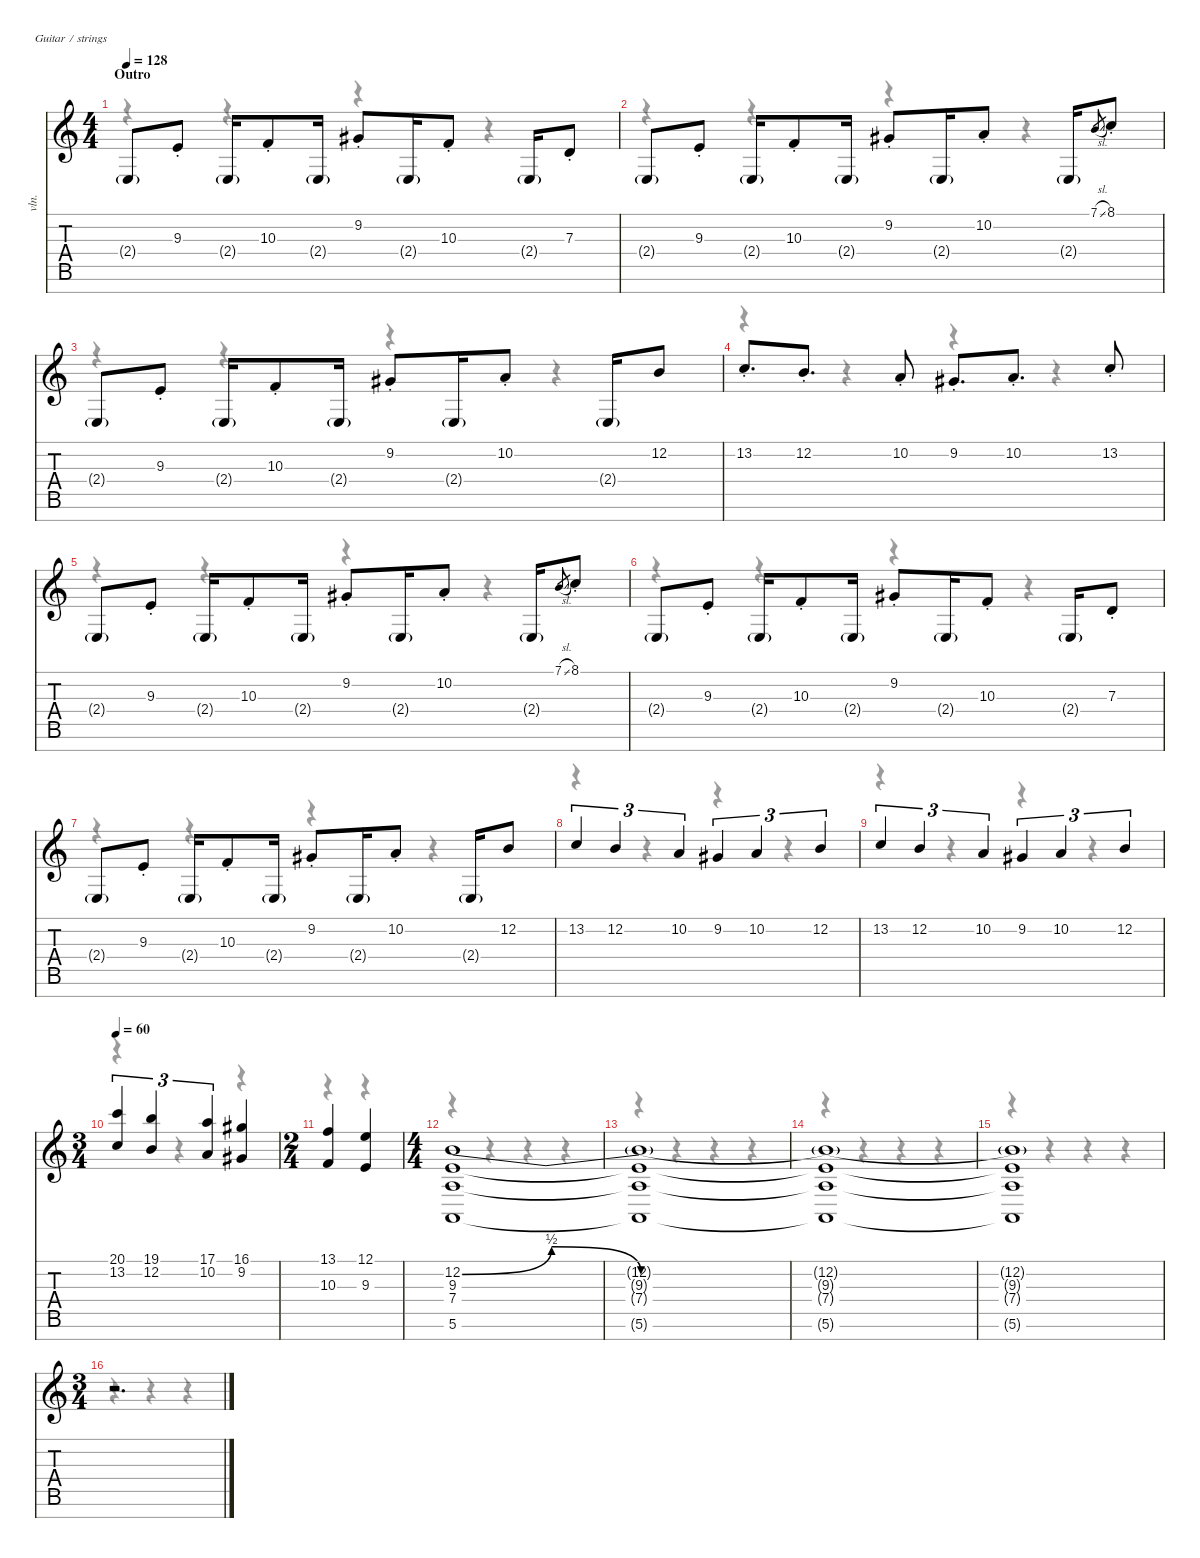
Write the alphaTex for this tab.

\defaultSystemsLayout 4
\hideDynamics
\bracketExtendMode nobrackets
\track ("Keys 3" "vln.") {instrument stringensemble2}
\staff {score tabs}
\tuning (E4 B3 G3 D3 A2 E2 B1)
\voice
\ts (4 4)
\section ("" "Outro")
\tempo 128
\clef g2
\ks c
2.4{g}.8{dy mf} 9.3{st}.8{dy f} 2.4{g}.16{dy mf} 10.3{st}.8{dy f} 2.4{g}.16{dy mf} 9.2{st acc #}.8{dy f} 2.4{g}.16{dy mf} 10.3{st}.8{dy f} 2.4{g}.16{dy mf} 7.3{st}.8{dy f} |
2.4{g}.8{dy mf} 9.3{st}.8{dy f} 2.4{g}.16{dy mf} 10.3{st}.8{dy f} 2.4{g}.16{dy mf} 9.2{st acc #}.8{dy f} 2.4{g}.16{dy mf} 10.2{st}.8{dy f} 2.4{g}.16{dy mf} 7.1{sl}.8{gr} 8.1{st}.8{dy f} |
2.4{g}.8{dy mf} 9.3{st}.8{dy f} 2.4{g}.16{dy mf} 10.3{st}.8{dy f} 2.4{g}.16{dy mf} 9.2{st acc #}.8{dy f} 2.4{g}.16{dy mf} 10.2{st}.8{dy f} 2.4{g}.16{dy mf} 12.2.8{dy f} |
13.2{st}.8{d} 12.2{st}.8{d} 10.2{st}.8 9.2{st acc #}.8{d} 10.2{st}.8{d} 13.2{st}.8 |
2.4{g}.8{dy mf} 9.3{st}.8{dy f} 2.4{g}.16{dy mf} 10.3{st}.8{dy f} 2.4{g}.16{dy mf} 9.2{st acc #}.8{dy f} 2.4{g}.16{dy mf} 10.2{st}.8{dy f} 2.4{g}.16{dy mf} 7.1{sl}.8{gr} 8.1{st}.8{dy f} |
2.4{g}.8{dy mf} 9.3{st}.8{dy f} 2.4{g}.16{dy mf} 10.3{st}.8{dy f} 2.4{g}.16{dy mf} 9.2{st acc #}.8{dy f} 2.4{g}.16{dy mf} 10.3{st}.8{dy f} 2.4{g}.16{dy mf} 7.3{st}.8{dy f} |
2.4{g}.8{dy mf} 9.3{st}.8{dy f} 2.4{g}.16{dy mf} 10.3{st}.8{dy f} 2.4{g}.16{dy mf} 9.2{st acc #}.8{dy f} 2.4{g}.16{dy mf} 10.2{st}.8{dy f} 2.4{g}.16{dy mf} 12.2.8{dy f} |
13.2.4{tu (3 2)} 12.2.4{tu (3 2)} 10.2.4{tu (3 2)} 9.2{acc #}.4{tu (3 2)} 10.2.4{tu (3 2)} 12.2.4{tu (3 2)} |
13.2.4{tu (3 2)} 12.2.4{tu (3 2)} 10.2.4{tu (3 2)} 9.2{acc #}.4{tu (3 2)} 10.2.4{tu (3 2)} 12.2.4{tu (3 2)} |
\ts (3 4)
\beaming (8 3 1 1 1)
\tempo 60
(20.1 13.2).4{tu (3 2)} (19.1 12.2).4{tu (3 2)} (17.1 10.2).4{tu (3 2)} (16.1{acc #} 9.2{acc #}).4 |
\ts (2 4)
\beaming (8 1 1 1 1)
(13.1 10.3).4 (12.1 9.3).4 |
\ts (4 4)
\beaming (8 2 2 2 2)
(12.2{be (bendrelease 0 0 30 2 30 2 60 0)} 9.3 7.4 5.6).1 |
(12.2{be (hold 0 0 60 0) t} 9.3{t} 7.4{t} 5.6{t}).1 |
(12.2{be (hold 0 0 60 0) t} 9.3{t} 7.4{t} 5.6{t}).1 |
(12.2{be (hold 0 0 60 0) t} 9.3{t} 7.4{t} 5.6{t}).1 |
\ts (3 4)
\beaming (8 3 1 1 1)
r.2{d}
\voice
\clef g2
\ottava regular
\simile none
\ks c
r.4{dy mf} r.4 r.4 r.4 |
r.4 r.4 r.4 r.4 |
r.4 r.4 r.4 r.4 |
r.4 r.4 r.4 r.4 |
r.4 r.4 r.4 r.4 |
r.4 r.4 r.4 r.4 |
r.4 r.4 r.4 r.4 |
r.4 r.4 r.4 r.4 |
r.4 r.4 r.4 r.4 |
r.4 r.4 r.4 |
r.4 r.4 |
r.4 r.4 r.4 r.4 |
r.4 r.4 r.4 r.4 |
r.4 r.4 r.4 r.4 |
r.4 r.4 r.4 r.4 |
r.4 r.4 r.4
